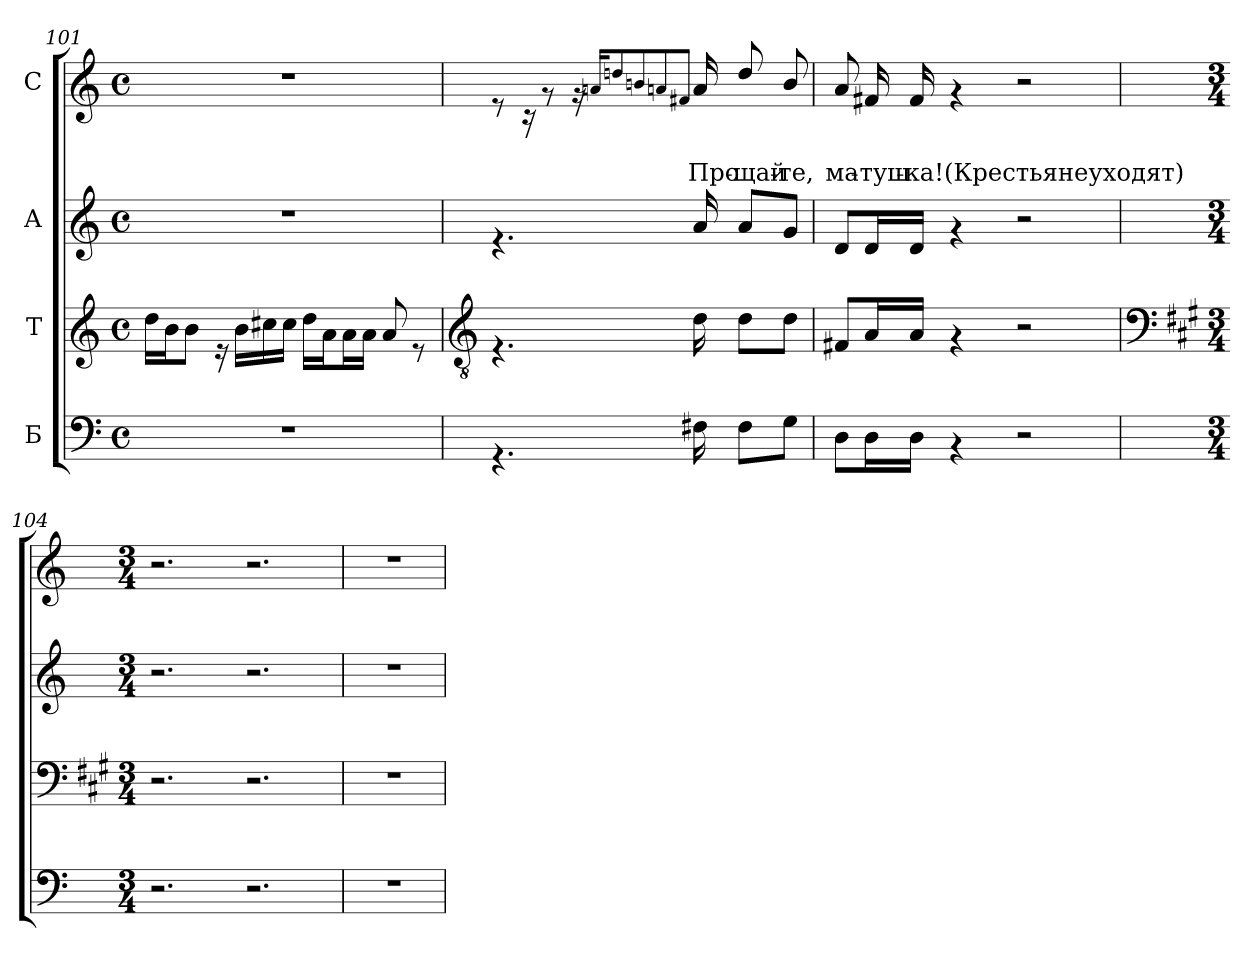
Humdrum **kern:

**kern	**kern	**kern	**kern	**text	**text
*part4	*part3	*part2	*part1	*part1	*part1
*staff4	*staff3	*staff2	*staff1	*staff1	*staff1
*I"Б	*I"Т	*I"А	*I"С	*	*
*clefF4	*clefG2	*clefG2	*clefG2	*	*
*k[]	*k[]	*k[]	*k[]	*	*
*C:	*C:	*C:	*C:	*	*
*M4/4	*M4/4	*M4/4	*M4/4	*	*
*met(c)	*met(c)	*met(c)	*met(c)	*	*
=101	=101	=101	=101	=101	=101
1r	16dd\LL	1r	1r	.	.
.	16b\J	.	.	.	.
.	8b\J	.	.	.	.
.	16re	.	.	.	.
.	16b\LL	.	.	.	.
.	16cc#X\	.	.	.	.
.	16cc#\JJ	.	.	.	.
.	16dd\LL	.	.	.	.
.	16a\J	.	.	.	.
.	16a\L	.	.	.	.
.	16a\JJ	.	.	.	.
.	8a/	.	.	.	.
.	8re	.	.	.	.
!!LO:PB:g=z
=102	=102	=102	=102	=102	=102
*	*clefGv2	*	*	*	*
4.rAA	4.rF	4.rf	8rd	.	.
.	.	.	16rc	.	.
.	.	.	8rg	.	.
.	.	.	16rg	.	.
.	.	.	16qan/KL	.	.
.	.	.	8qddn/	.	.
.	.	.	8qbn/	.	.
.	.	.	8qan/	.	.
.	.	.	8qf#X/J	.	.
!	!	!	!	!	!LO:LY:b
16F#X\	16d\	16a/	16a/	.	Про-
16ryy	16ryy	16ryy	16ryy	.	.
!	!	!	!	!	!LO:LY:b
8F#\L	8d\L	8a/L	8dd/	.	-щай-
!	!	!	!	!	!LO:LY:b
8G\J	8d\J	8g/J	8b/	.	-те,
=103	=103	=103	=103	=103	=103
!	!	!	!	!	!LO:LY:b
8D\L	8F#X/L	8d/L	8a/	.	ма-
!	!	!	!	!	!LO:LY:b
16D\L	16A/L	16d/L	16f#X/	.	-туш-
!	!	!	!	!	!LO:LY:b
16D\JJ	16A/JJ	16d/JJ	16f#/	.	-ка!(Крестьянеуходят)
4rAA	4rF	4rf	4rf	.	.
2r	2r	2r	2r	.	.
!!LO:PB:g=z
=104!	=104!	=104!	=104!	=104!	=104!
*	*clefF4	*	*	*	*
*	*k[f#c#g#]	*	*	*	*
*	*A:	*	*	*	*
*M3/4	*M3/4	*M3/4	*M3/4	*	*
2.r	2.r	2.r	2.r	.	.
2.r	2.r	2.r	2.r	.	.
=105	=105	=105	=105	=105	=105
2.r	2.r	2.r	2.r	.	.
=	=	=	=	=	=
*-	*-	*-	*-	*-	*-
